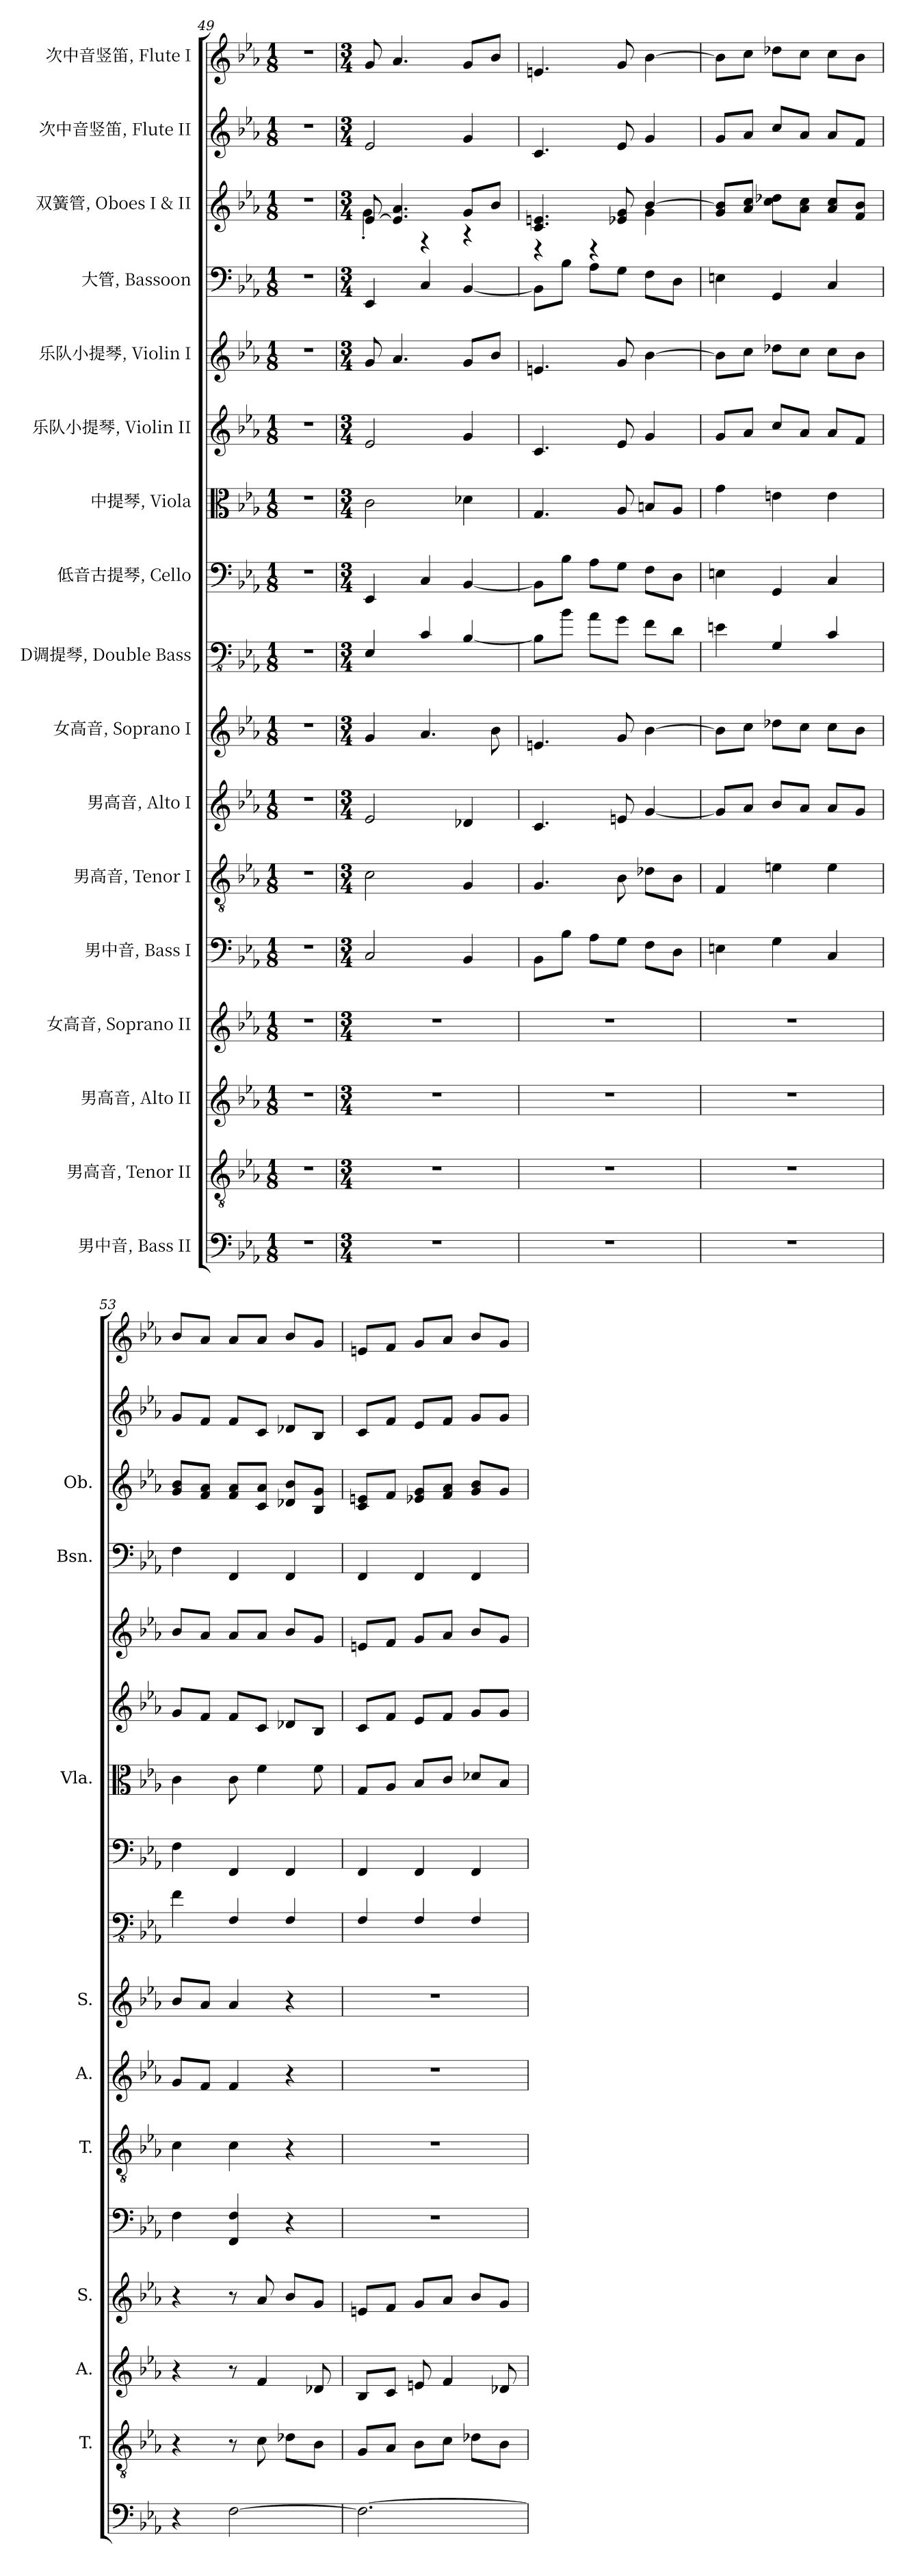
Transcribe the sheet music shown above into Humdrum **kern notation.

**kern	**kern	**kern	**kern	**kern	**kern	**kern	**kern	**kern	**kern	**kern	**kern	**kern	**kern	**kern	**kern	**kern
*part17	*part16	*part15	*part14	*part13	*part12	*part11	*part10	*part9	*part8	*part7	*part6	*part5	*part4	*part3	*part2	*part1
*staff17	*staff16	*staff15	*staff14	*staff13	*staff12	*staff11	*staff10	*staff9	*staff8	*staff7	*staff6	*staff5	*staff4	*staff3	*staff2	*staff1
*I"男中音, Bass II	*I"男高音, Tenor II	*I"男高音, Alto II	*I"女高音, Soprano II	*I"男中音, Bass I	*I"男高音, Tenor I	*I"男高音, Alto I	*I"女高音, Soprano I	*I"D调提琴, Double Bass	*I"低音古提琴, Cello	*I"中提琴, Viola	*I"乐队小提琴, Violin II	*I"乐队小提琴, Violin I	*I"大管, Bassoon	*I"双簧管, Oboes I &amp; II	*I"次中音竖笛, Flute II	*I"次中音竖笛, Flute I
*	*I'T.	*I'A.	*I'S.	*	*I'T.	*I'A.	*I'S.	*	*	*I'Vla.	*	*	*I'Bsn.	*I'Ob.	*	*
*clefF4	*clefGv2	*clefG2	*clefG2	*clefF4	*clefGv2	*clefG2	*clefG2	*clefFv4	*clefF4	*clefC3	*clefG2	*clefG2	*clefF4	*clefG2	*clefG2	*clefG2
*	*	*	*	*	*	*	*	*ITrd7c12	*	*	*	*	*	*	*	*
*k[b-e-a-]	*k[b-e-a-]	*k[b-e-a-]	*k[b-e-a-]	*k[b-e-a-]	*k[b-e-a-]	*k[b-e-a-]	*k[b-e-a-]	*k[b-e-a-]	*k[b-e-a-]	*k[b-e-a-]	*k[b-e-a-]	*k[b-e-a-]	*k[b-e-a-]	*k[b-e-a-]	*k[b-e-a-]	*k[b-e-a-]
*M1/8	*M1/8	*M1/8	*M1/8	*M1/8	*M1/8	*M1/8	*M1/8	*M1/8	*M1/8	*M1/8	*M1/8	*M1/8	*M1/8	*M1/8	*M1/8	*M1/8
*MM36	*MM36	*MM36	*MM36	*MM36	*MM36	*MM36	*MM36	*MM36	*MM36	*MM36	*MM36	*MM36	*MM36	*MM36	*MM36	*MM36
=49	=49	=49	=49	=49	=49	=49	=49	=49	=49	=49	=49	=49	=49	=49	=49	=49
8r	8r	8r	8r	8r	8r	8r	8r	8r	8r	8r	8r	8r	8r	8r	8r	8r
!!LO:PB:g=z
=50	=50	=50	=50	=50	=50	=50	=50	=50	=50	=50	=50	=50	=50	=50	=50	=50
*M3/4	*M3/4	*M3/4	*M3/4	*M3/4	*M3/4	*M3/4	*M3/4	*M3/4	*M3/4	*M3/4	*M3/4	*M3/4	*M3/4	*M3/4	*M3/4	*M3/4
*	*	*	*	*	*	*	*	*	*	*	*	*	*	*	*	*MM70
*	*	*	*	*	*	*	*	*	*	*	*	*	*	*^	*	*
2.r	2.r	2.r	2.r	2C/	2c\	2e-/	4g/	4EEE-/	4EE-/	2c\	2e-/	8g/	4EE-/	[8e-/	4g'\	2e-/	8g/
.	.	.	.	.	.	.	.	.	.	.	.	4.a-/	.	4.e-/] 4.a-/	.	.	4.a-/
.	.	.	.	.	.	.	4.a-/	4CC/	4C/	.	.	.	4C/	.	4r	.	.
.	.	.	.	4BB-/	4G/	4d-X/	.	[4BBB-/	[4BB-/	4d-X\	4g/	8g/L	[4BB-/	8g/L	4r	4g/	8g/L
.	.	.	.	.	.	.	8b-\	.	.	.	.	8b-/J	.	8b-/J	.	.	8b-/J
=51	=51	=51	=51	=51	=51	=51	=51	=51	=51	=51	=51	=51	=51	=51	=51	=51	=51
2.r	2.r	2.r	2.r	8BB-\L	4.G/	4.c/	4.en/	8BBB-\L]	8BB-\L]	4.G/	4.c/	4.en/	8BB-\L]	4.c/ 4.en/	4r	4.c/	4.en/
.	.	.	.	8B-\J	.	.	.	8BB-\J	8B-\J	.	.	.	8B-\J	.	.	.	.
.	.	.	.	8A-\L	.	.	.	8AA-\L	8A-\L	.	.	.	8A-\L	.	4r	.	.
.	.	.	.	8G\J	8B-\	8en/	8g/	8GG\J	8G\J	8A-/	8e-/	8g/	8G\J	8e-X/ 8g/	.	8e-/	8g/
.	.	.	.	8F\L	8d-X\L	[4g/	[4b-\	8FF\L	8F\L	8Bn/L	4g/	[4b-\	8F\L	[4b-/	4g\	4g/	[4b-\
.	.	.	.	8D\J	8B-\J	.	.	8DD\J	8D\J	8A-/J	.	.	8D\J	.	.	.	.
*	*	*	*	*	*	*	*	*	*	*	*	*	*	*v	*v	*	*
=52	=52	=52	=52	=52	=52	=52	=52	=52	=52	=52	=52	=52	=52	=52	=52	=52
2.r	2.r	2.r	2.r	4En\	4F/	8g/L]	8b-\L]	4EEn\	4En\	4g\	8g/L	8b-\L]	4En\	8g/ 8b-/]L	8g/L	8b-\L]
.	.	.	.	.	.	8a-/J	8cc\J	.	.	.	8a-/J	8cc\J	.	8a-/ 8cc/J	8a-/J	8cc\J
.	.	.	.	4G\	4en\	8b-/L	8dd-X\L	4GGG/	4GG/	4en\	8cc/L	8dd-X\L	4GG/	8cc\ 8dd-X\L	8cc/L	8dd-X\L
.	.	.	.	.	.	8a-/J	8cc\J	.	.	.	8a-/J	8cc\J	.	8a-\ 8cc\J	8a-/J	8cc\J
.	.	.	.	4C/	4e\	8a-/L	8cc\L	4CC/	4C/	4e\	8a-/L	8cc\L	4C/	8a-/ 8cc/L	8a-/L	8cc\L
.	.	.	.	.	.	8g/J	8b-\J	.	.	.	8f/J	8b-\J	.	8f/ 8b-/J	8f/J	8b-\J
=53	=53	=53	=53	=53	=53	=53	=53	=53	=53	=53	=53	=53	=53	=53	=53	=53
4r	4r	4r	4r	4F\	4c\	8g/L	8b-/L	4FF\	4F\	4c\	8g/L	8b-/L	4F\	8g/ 8b-/L	8g/L	8b-/L
.	.	.	.	.	.	8f/J	8a-/J	.	.	.	8f/J	8a-/J	.	8f/ 8a-/J	8f/J	8a-/J
[2F\	8r	8r	8r	4FF/ 4F/	4c\	4f/	4a-/	4FFF/	4FF/	8c\	8f/L	8a-/L	4FF/	8f/ 8a-/L	8f/L	8a-/L
.	8c\	4f/	8a-/	.	.	.	.	.	.	4f\	8c/J	8a-/J	.	8c/ 8a-/J	8c/J	8a-/J
.	8d-X\L	.	8b-/L	4r	4r	4r	4r	4FFF/	4FF/	.	8d-X/L	8b-/L	4FF/	8d-X/ 8b-/L	8d-X/L	8b-/L
.	8B-\J	8d-X/	8g/J	.	.	.	.	.	.	8f\	8B-/J	8g/J	.	8B-/ 8g/J	8B-/J	8g/J
!!LO:PB:g=z
=54	=54	=54	=54	=54	=54	=54	=54	=54	=54	=54	=54	=54	=54	=54	=54	=54
2.F\_	8G/L	8B-/L	8en/L	2.r	2.r	2.r	2.r	4FFF/	4FF/	8G/L	8c/L	8en/L	4FF/	8c/ 8en/L	8c/L	8en/L
.	8A-/J	8c/J	8f/J	.	.	.	.	.	.	8A-/J	8f/J	8f/J	.	8f/J	8f/J	8f/J
.	8B-\L	8en/	8g/L	.	.	.	.	4FFF/	4FF/	8B-/L	8e-/L	8g/L	4FF/	8e-X/ 8g/L	8e-/L	8g/L
.	8c\J	4f/	8a-/J	.	.	.	.	.	.	8c/J	8f/J	8a-/J	.	8f/ 8a-/J	8f/J	8a-/J
.	8d-X\L	.	8b-/L	.	.	.	.	4FFF/	4FF/	8d-X/L	8g/L	8b-/L	4FF/	8g/ 8b-/L	8g/L	8b-/L
.	8B-\J	8d-X/	8g/J	.	.	.	.	.	.	8B-/J	8g/J	8g/J	.	8g/J	8g/J	8g/J
=	=	=	=	=	=	=	=	=	=	=	=	=	=	=	=	=
*-	*-	*-	*-	*-	*-	*-	*-	*-	*-	*-	*-	*-	*-	*-	*-	*-
